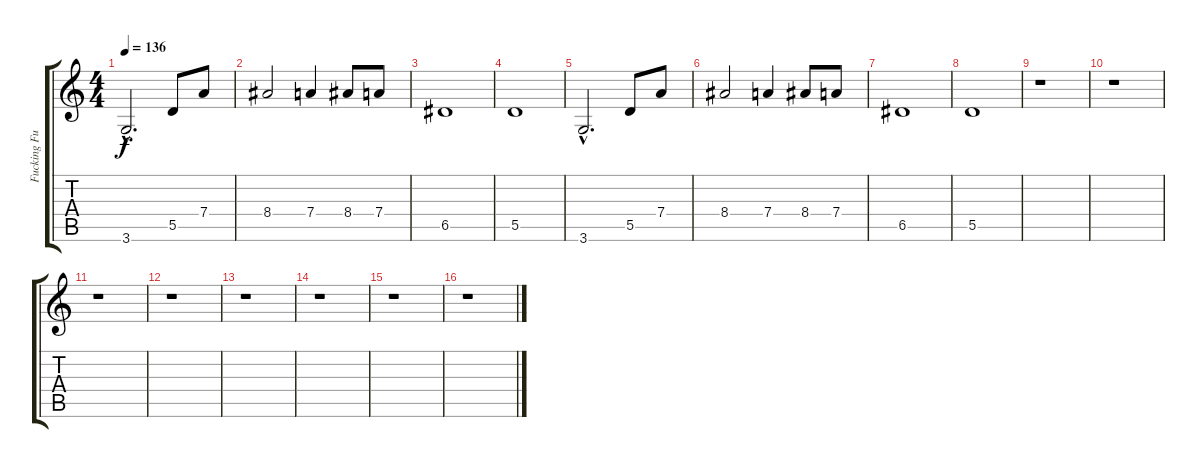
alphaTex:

\track ("Fucking Fuzz Guitar" "Fucking Fu") {instrument distortionguitar}
\staff {score tabs}
\tuning (E4 B3 G3 D3 A2 E2) {hide}
\ts (4 4)
\tempo 136
\clef g2
\ks c
3.6{hac}.2{d dy f} 5.5.8 7.4.8 |
8.4.2 7.4.4 8.4.8 7.4.8 |
6.5.1 |
5.5.1 |
3.6{hac}.2{d} 5.5.8 7.4.8 |
8.4.2 7.4.4 8.4.8 7.4.8 |
6.5.1 |
5.5.1 |
r.1 |
r.1 |
r.1 |
r.1 |
r.1 |
r.1 |
r.1 |
r.1
